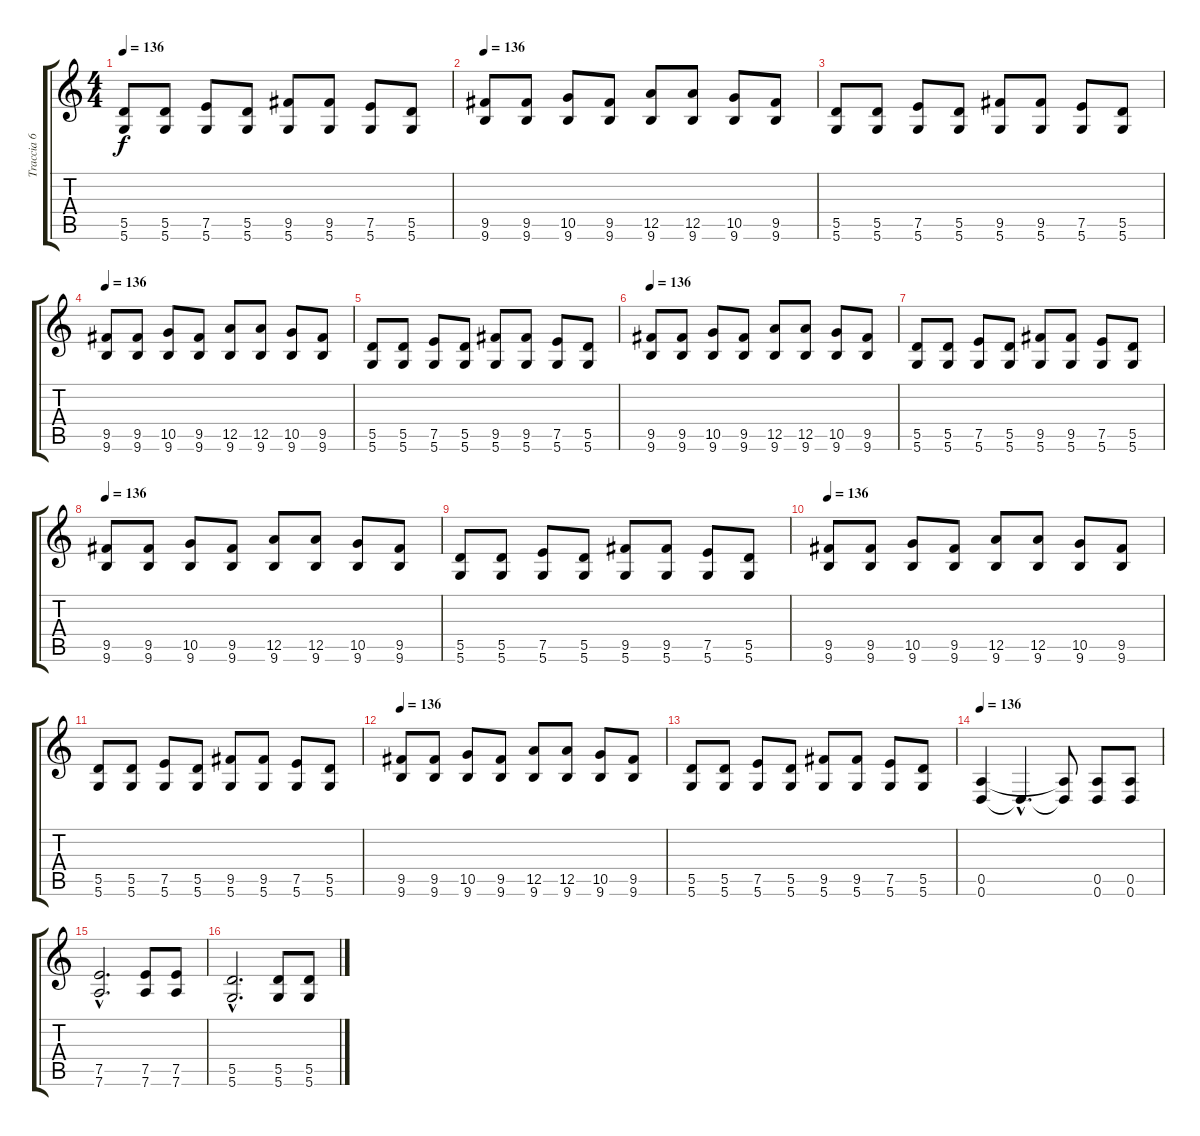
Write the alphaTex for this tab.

\track ("Traccia 6" "Traccia 6") {instrument overdrivenguitar}
\staff {score tabs}
\tuning (E4 B3 G3 D3 A2 D2) {hide}
\ts (4 4)
\tempo 136
\clef g2
\ks c
(5.5 5.6).8{dy f} (5.5 5.6).8 (7.5 5.6).8 (5.5 5.6).8 (9.5 5.6).8 (9.5 5.6).8 (7.5 5.6).8 (5.5 5.6).8 |
\tempo 136
(9.5 9.6).8 (9.5 9.6).8 (10.5 9.6).8 (9.5 9.6).8 (12.5 9.6).8 (12.5 9.6).8 (10.5 9.6).8 (9.5 9.6).8 |
(5.5 5.6).8 (5.5 5.6).8 (7.5 5.6).8 (5.5 5.6).8 (9.5 5.6).8 (9.5 5.6).8 (7.5 5.6).8 (5.5 5.6).8 |
\tempo 136
(9.5 9.6).8 (9.5 9.6).8 (10.5 9.6).8 (9.5 9.6).8 (12.5 9.6).8 (12.5 9.6).8 (10.5 9.6).8 (9.5 9.6).8 |
(5.5 5.6).8 (5.5 5.6).8 (7.5 5.6).8 (5.5 5.6).8 (9.5 5.6).8 (9.5 5.6).8 (7.5 5.6).8 (5.5 5.6).8 |
\tempo 136
(9.5 9.6).8 (9.5 9.6).8 (10.5 9.6).8 (9.5 9.6).8 (12.5 9.6).8 (12.5 9.6).8 (10.5 9.6).8 (9.5 9.6).8 |
(5.5 5.6).8 (5.5 5.6).8 (7.5 5.6).8 (5.5 5.6).8 (9.5 5.6).8 (9.5 5.6).8 (7.5 5.6).8 (5.5 5.6).8 |
\tempo 136
(9.5 9.6).8 (9.5 9.6).8 (10.5 9.6).8 (9.5 9.6).8 (12.5 9.6).8 (12.5 9.6).8 (10.5 9.6).8 (9.5 9.6).8 |
(5.5 5.6).8 (5.5 5.6).8 (7.5 5.6).8 (5.5 5.6).8 (9.5 5.6).8 (9.5 5.6).8 (7.5 5.6).8 (5.5 5.6).8 |
\tempo 136
(9.5 9.6).8 (9.5 9.6).8 (10.5 9.6).8 (9.5 9.6).8 (12.5 9.6).8 (12.5 9.6).8 (10.5 9.6).8 (9.5 9.6).8 |
(5.5 5.6).8 (5.5 5.6).8 (7.5 5.6).8 (5.5 5.6).8 (9.5 5.6).8 (9.5 5.6).8 (7.5 5.6).8 (5.5 5.6).8 |
\tempo 136
(9.5 9.6).8 (9.5 9.6).8 (10.5 9.6).8 (9.5 9.6).8 (12.5 9.6).8 (12.5 9.6).8 (10.5 9.6).8 (9.5 9.6).8 |
(5.5 5.6).8 (5.5 5.6).8 (7.5 5.6).8 (5.5 5.6).8 (9.5 5.6).8 (9.5 5.6).8 (7.5 5.6).8 (5.5 5.6).8 |
\tempo 136
(0.5 0.6).4 0.6{hac t}.4{d} (0.5{t} 0.6{t}).8 (0.5 0.6).8 (0.5 0.6).8 |
(7.5{hac} 7.6{hac}).2{d} (7.5 7.6).8 (7.5 7.6).8 |
(5.5{hac} 5.6{hac}).2{d} (5.5 5.6).8 (5.5 5.6).8
